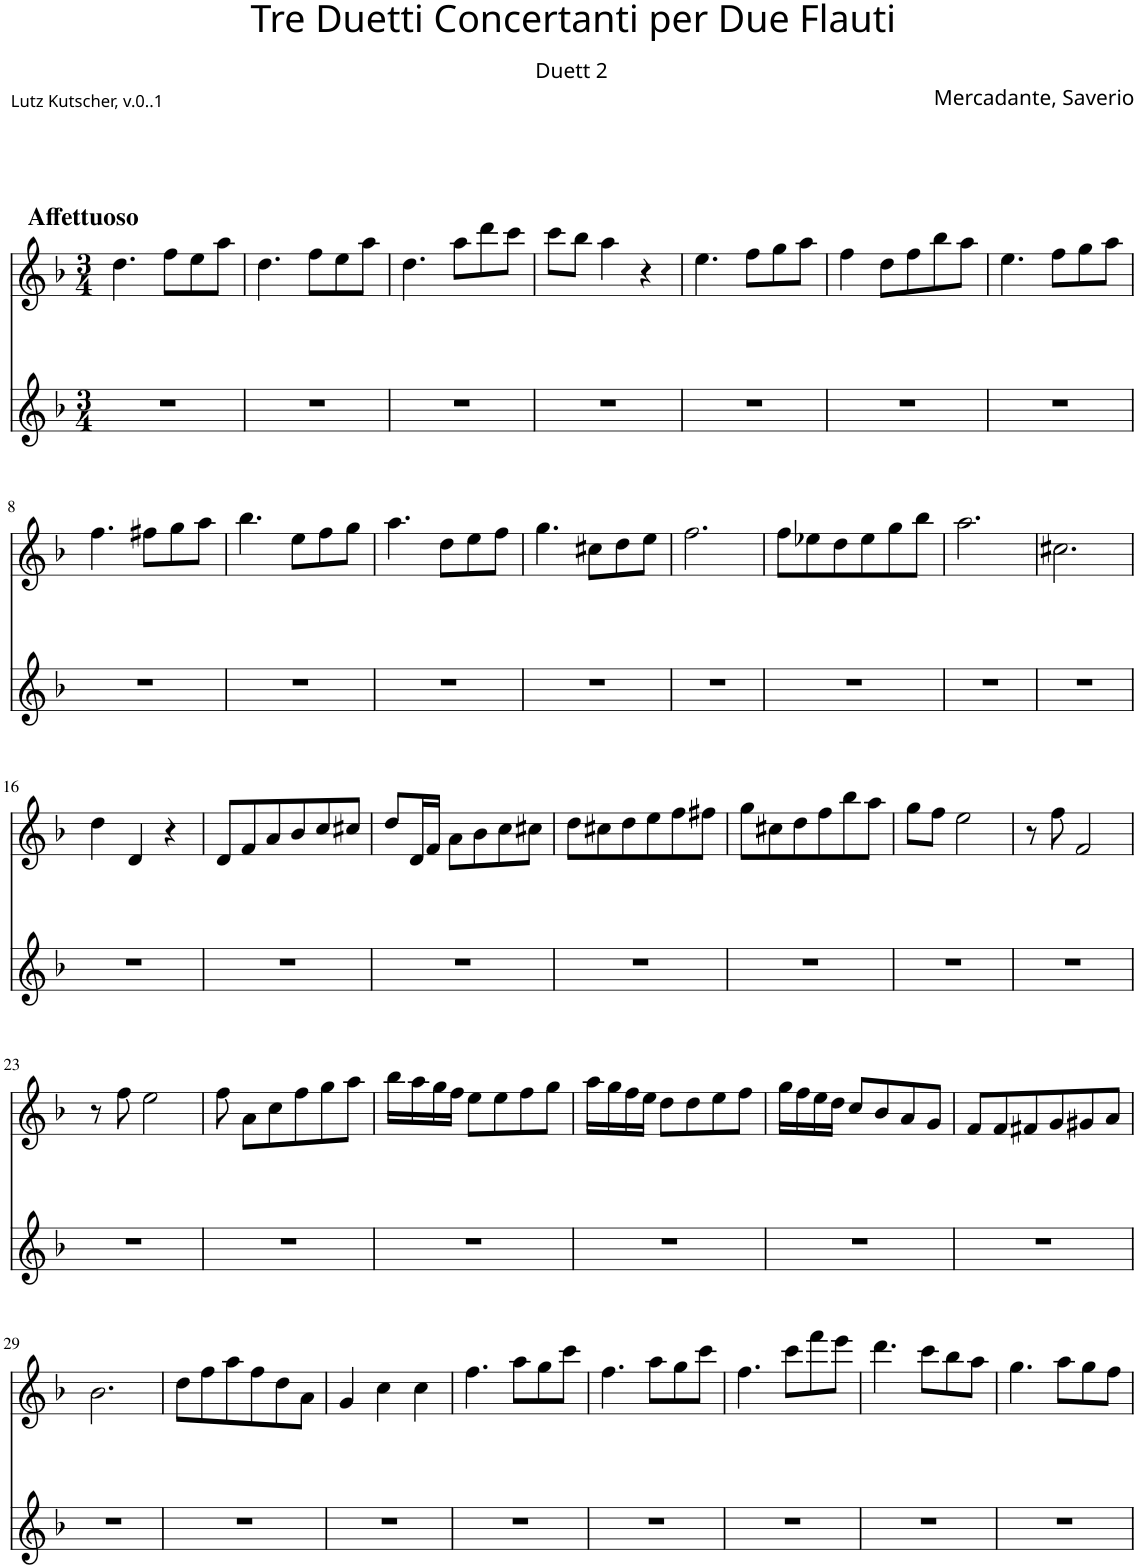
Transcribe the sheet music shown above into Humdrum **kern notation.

**kern	**kern
*part2	*part1
*staff2	*staff1
*I"Flöte	*I"Flöte
*I'Fl	*I'Fl
*clefG2	*clefG2
*k[b-]	*k[b-]
*M3/4	*M3/4
=1	=1
!	!LO:TX:a:B:t=Affettuoso
2.r	4.dd\
.	8ff\L
.	8ee\
.	8aa\J
=2	=2
2.r	4.dd\
.	8ff\L
.	8ee\
.	8aa\J
=3	=3
2.r	4.dd\
.	8aa\L
.	8ddd\
.	8ccc\J
=4	=4
2.r	8ccc\L
.	8bb-\J
.	4aa\
.	4r
=5	=5
2.r	4.ee\
.	8ff\L
.	8gg\
.	8aa\J
=6	=6
2.r	4ff\
.	8dd\L
.	8ff\
.	8bb-\
.	8aa\J
=7	=7
2.r	4.ee\
.	8ff\L
.	8gg\
.	8aa\J
!!LO:LB:g=z
=8	=8
2.r	4.ff\
.	8ff#X\L
.	8gg\
.	8aa\J
=9	=9
2.r	4.bb-\
.	8ee\L
.	8ff\
.	8gg\J
=10	=10
2.r	4.aa\
.	8dd\L
.	8ee\
.	8ff\J
=11	=11
2.r	4.gg\
.	8cc#X\L
.	8dd\
.	8ee\J
=12	=12
2.r	2.ff\
=13	=13
2.r	8ff\L
.	8ee-X\
.	8dd\
.	8ee-\
.	8gg\
.	8bb-\J
=14	=14
2.r	2.aa\
=15	=15
2.r	2.cc#X\
!!LO:LB:g=z
=16	=16
2.r	4dd\
.	4d/
.	4r
=17	=17
2.r	8d/L
.	8f/
.	8a/
.	8b-/
.	8cc/
.	8cc#X/J
=18	=18
2.r	8dd/L
.	16d/L
.	16f/JJ
.	8a\L
.	8b-\
.	8cc\
.	8cc#X\J
=19	=19
2.r	8dd\L
.	8cc#X\
.	8dd\
.	8ee\
.	8ff\
.	8ff#X\J
=20	=20
2.r	8gg\L
.	8cc#X\
.	8dd\
.	8ff\
.	8bb-\
.	8aa\J
=21	=21
2.r	8gg\L
.	8ff\J
.	2ee\
=22	=22
2.r	8r
.	8ff\
.	2f/
!!LO:LB:g=z
=23	=23
2.r	8r
.	8ff\
.	2ee\
=24	=24
2.r	8ff\
.	8a\L
.	8cc\
.	8ff\
.	8gg\
.	8aa\J
=25	=25
2.r	16bb-\LL
.	16aa\
.	16gg\
.	16ff\JJ
.	8ee\L
.	8ee\
.	8ff\
.	8gg\J
=26	=26
2.r	16aa\LL
.	16gg\
.	16ff\
.	16ee\JJ
.	8dd\L
.	8dd\
.	8ee\
.	8ff\J
=27	=27
2.r	16gg\LL
.	16ff\
.	16ee\
.	16dd\JJ
.	8cc/L
.	8b-/
.	8a/
.	8g/J
=28	=28
2.r	8f/L
.	8f/
.	8f#X/
.	8g/
.	8g#X/
.	8a/J
!!LO:LB:g=z
=29	=29
2.r	2.b-\
=30	=30
2.r	8dd\L
.	8ff\
.	8aa\
.	8ff\
.	8dd\
.	8a\J
=31	=31
2.r	4g/
.	4cc\
.	4cc\
=32	=32
2.r	4.ff\
.	8aa\L
.	8gg\
.	8ccc\J
=33	=33
2.r	4.ff\
.	8aa\L
.	8gg\
.	8ccc\J
=34	=34
2.r	4.ff\
.	8ccc\L
.	8fff\
.	8eee\J
=35	=35
2.r	4.ddd\
.	8ccc\L
.	8bb-\
.	8aa\J
=36	=36
2.r	4.gg\
.	8aa\L
.	8gg\
.	8ff\J
=	=
*-	*-
